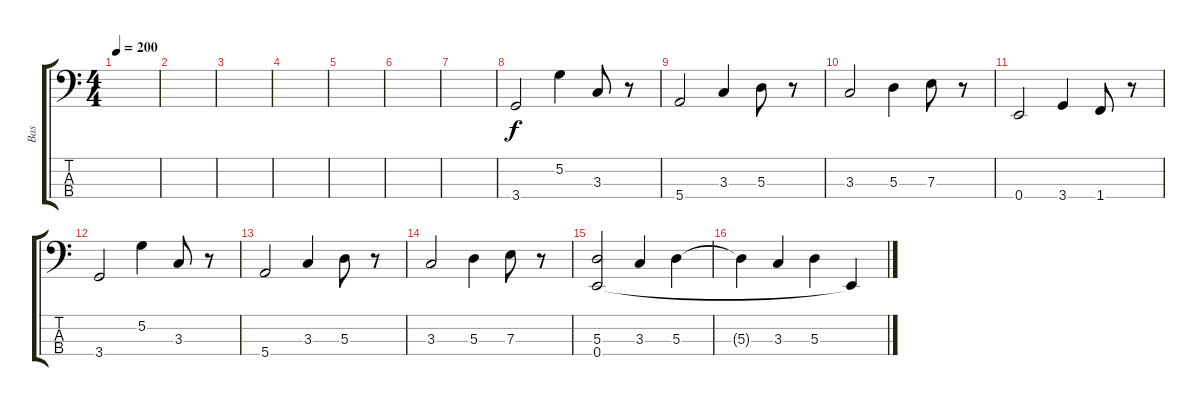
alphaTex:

\track ("Bas" "Bas") {instrument electricbassfinger}
\staff {score tabs}
\tuning (G2 D2 A1 E1) {hide}
\ts (4 4)
\tempo 200
\clef f4
\ks c
|
|
|
|
|
|
|
3.4.2 5.2.4 3.3.8 r.8 |
5.4.2 3.3.4 5.3.8 r.8 |
3.3.2 5.3.4 7.3.8 r.8 |
0.4.2 3.4.4 1.4.8 r.8 |
3.4.2 5.2.4 3.3.8 r.8 |
5.4.2 3.3.4 5.3.8 r.8 |
3.3.2 5.3.4 7.3.8 r.8 |
(5.3 0.4).2{volume 10} 3.3.4 5.3.4 |
5.3{t}.4 3.3.4 5.3.4 0.4{t}.4
